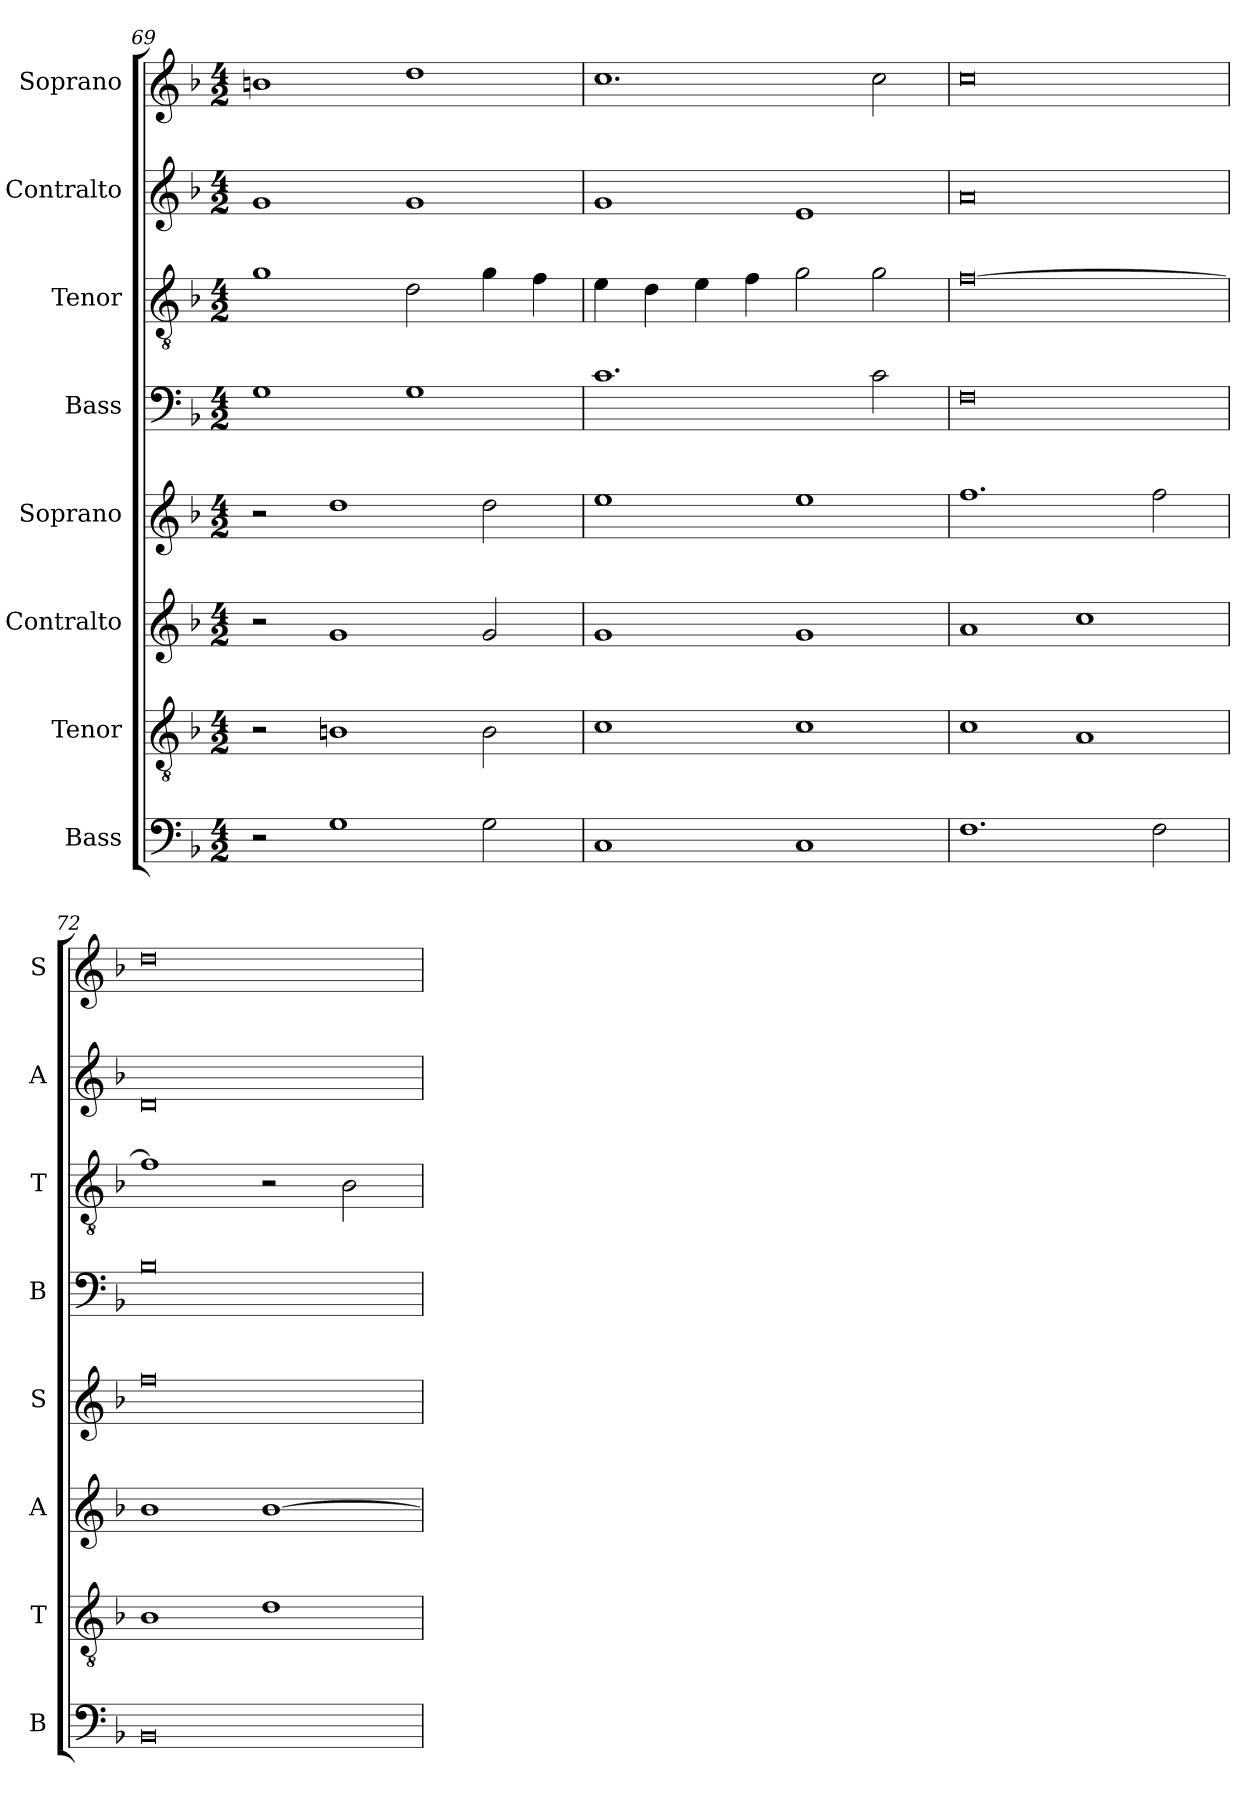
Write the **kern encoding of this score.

**kern	**kern	**kern	**kern	**kern	**kern	**kern	**kern
*part8	*part7	*part6	*part5	*part4	*part3	*part2	*part1
*staff8	*staff7	*staff6	*staff5	*staff4	*staff3	*staff2	*staff1
*I"Bass	*I"Tenor	*I"Contralto	*I"Soprano	*I"Bass	*I"Tenor	*I"Contralto	*I"Soprano
*I'B	*I'T	*I'A	*I'S	*I'B	*I'T	*I'A	*I'S
*clefF4	*clefGv2	*clefG2	*clefG2	*clefF4	*clefGv2	*clefG2	*clefG2
*k[b-]	*k[b-]	*k[b-]	*k[b-]	*k[b-]	*k[b-]	*k[b-]	*k[b-]
*G:dor	*G:dor	*G:dor	*G:dor	*G:dor	*G:dor	*G:dor	*G:dor
*M4/2	*M4/2	*M4/2	*M4/2	*M4/2	*M4/2	*M4/2	*M4/2
=69	=69	=69	=69	=69	=69	=69	=69
2r	2r	2r	2r	1G	1g	1g	1bn
1G	1Bn	1g	1dd	.	.	.	.
.	.	.	.	1G	2d	1g	1dd
2G	2B	2g	2dd	.	4g	.	.
.	.	.	.	.	4f	.	.
=70	=70	=70	=70	=70	=70	=70	=70
1C	1c	1g	1ee	1.c	4e	1g	1.cc
.	.	.	.	.	4d	.	.
.	.	.	.	.	4e	.	.
.	.	.	.	.	4f	.	.
1C	1c	1g	1ee	.	2g	1e	.
.	.	.	.	2c	2g	.	2cc
=71	=71	=71	=71	=71	=71	=71	=71
1.F	1c	1a	1.ff	0F	[0f	0a	0cc
.	1A	1cc	.	.	.	.	.
2F	.	.	2ff	.	.	.	.
=72	=72	=72	=72	=72	=72	=72	=72
0BB-	1B-	1b-	0ff	0B-	1f]	0d	0dd
.	1d	[1b-	.	.	2r	.	.
.	.	.	.	.	2B-	.	.
=	=	=	=	=	=	=	=
*-	*-	*-	*-	*-	*-	*-	*-
